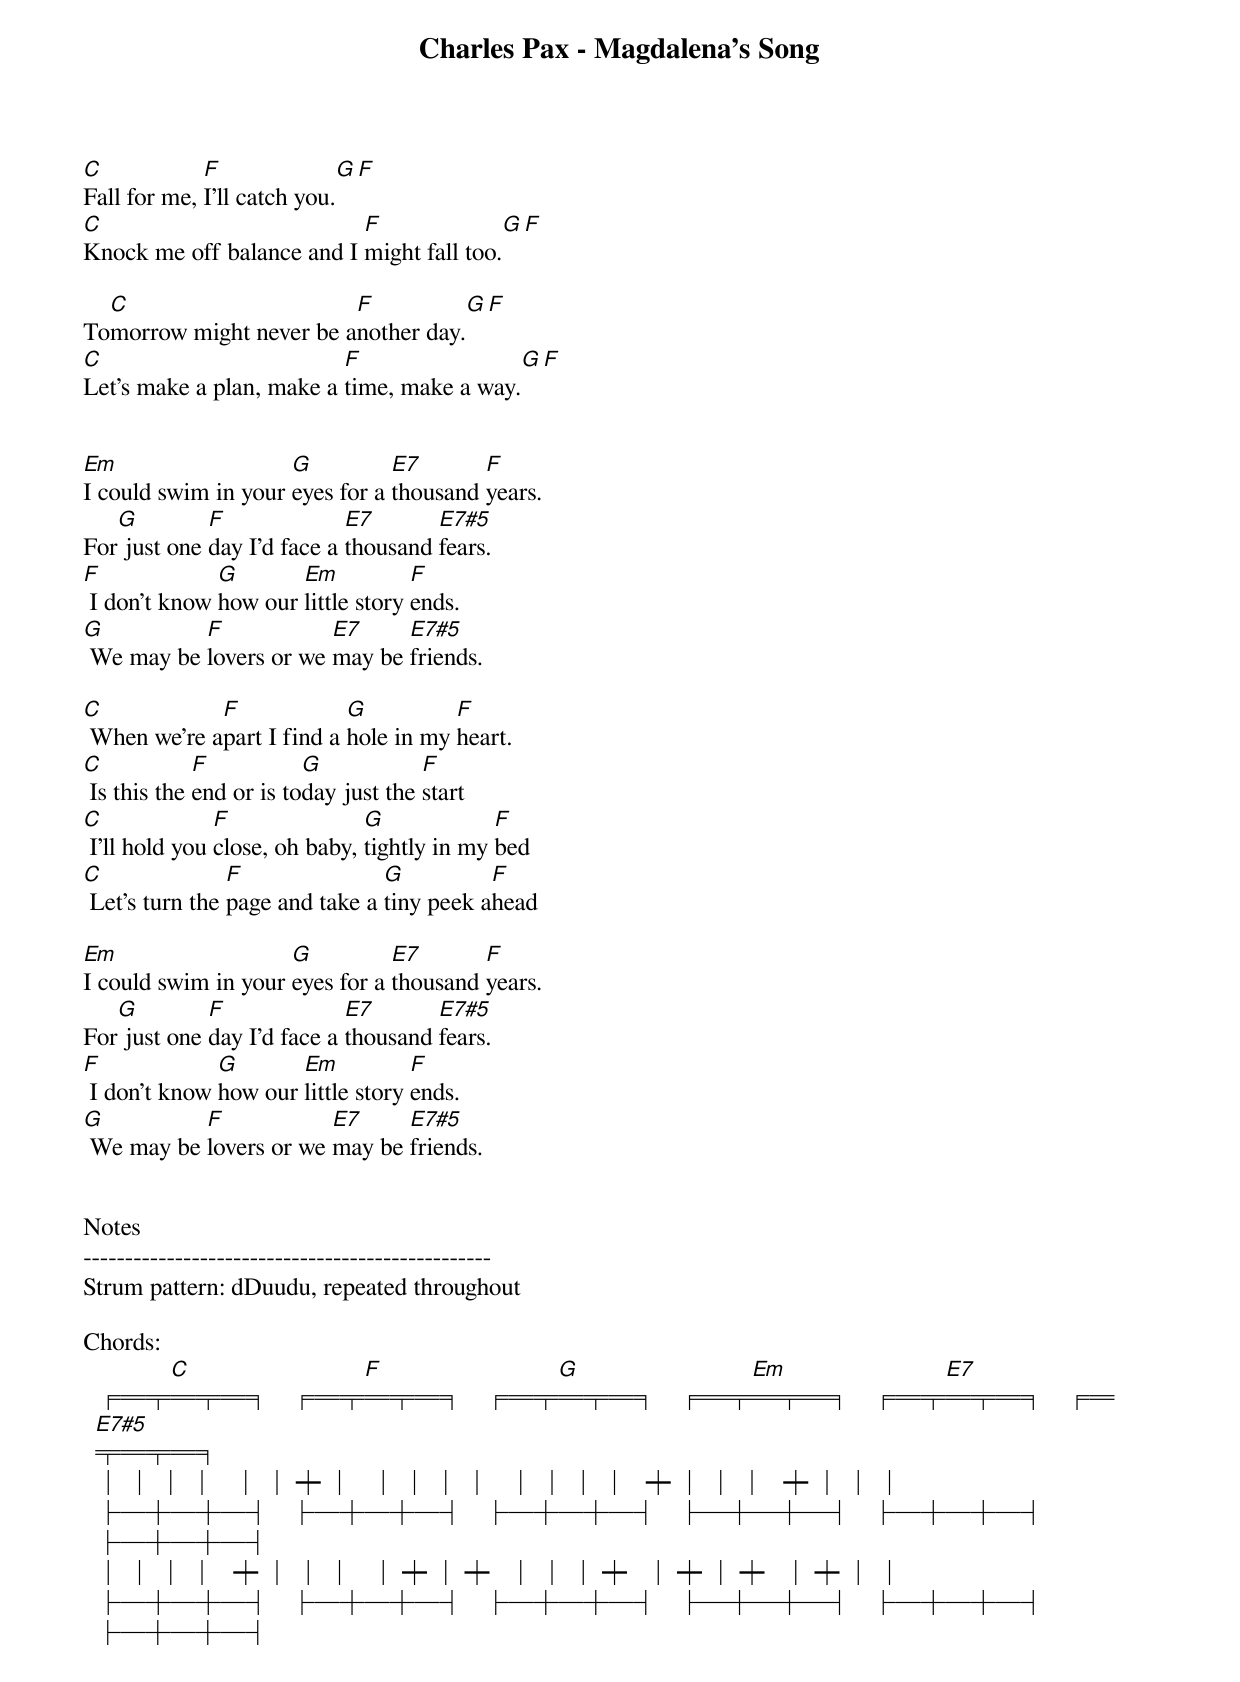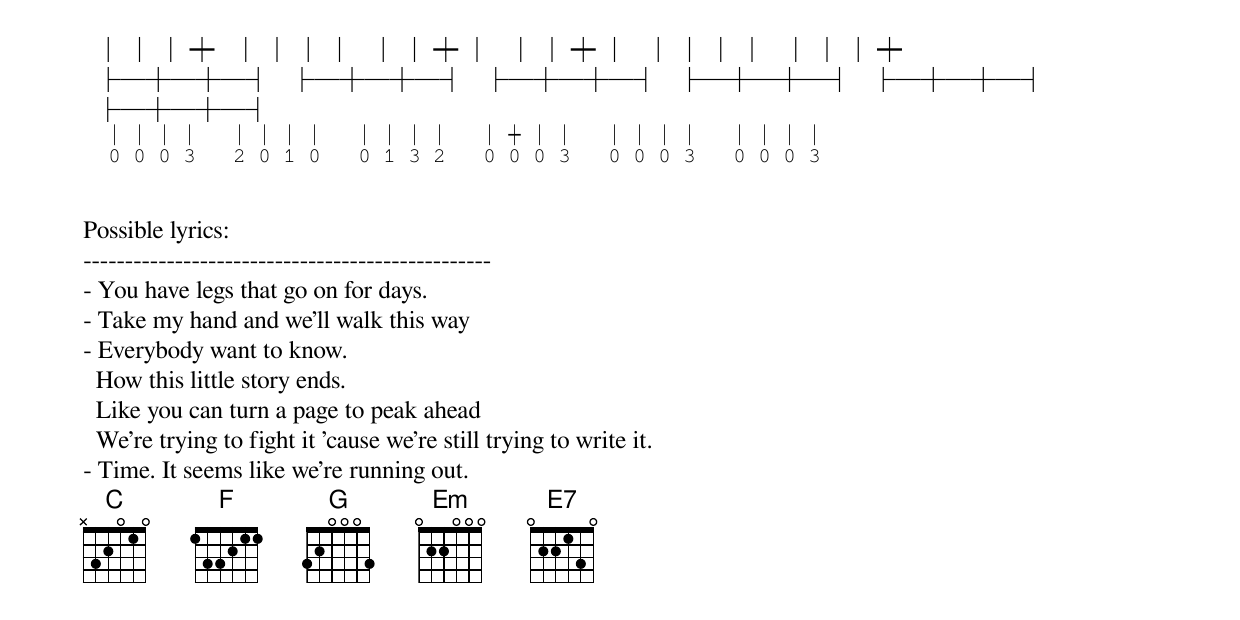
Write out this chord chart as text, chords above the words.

Charles Pax - Magdalena's Song


C            F               G F
Fall for me, I'll catch you.
C                          F               G F
Knock me off balance and I might fall too.

  C                      F           G F
Tomorrow might never be another day.
C                         F                 G F
Let's make a plan, make a time, make a way.


Em                   G          E7       F
I could swim in your eyes for a thousand years.
   G         F              E7       E7#5
For just one day I'd face a thousand fears.
F             G       Em           F
 I don't know how our little story ends.
G          F            E7     E7#5
 We may be lovers or we may be friends.

C            F             G          F
 When we're apart I find a hole in my heart.
C            F           G            F
 Is this the end or is today just the start
C              F               G             F
 I'll hold you close, oh baby, tightly in my bed
C               F               G          F
 Let's turn the page and take a tiny peek ahead

Em                   G          E7       F
I could swim in your eyes for a thousand years.
   G         F              E7       E7#5
For just one day I'd face a thousand fears.
F             G       Em           F
 I don't know how our little story ends.
G          F            E7     E7#5
 We may be lovers or we may be friends.


Notes
-------------------------------------------------
Strum pattern: dDuudu, repeated throughout

Chords:
     C         F         G         Em        E7       E7#5
  ╒═╤═╤═╕   ╒═╤═╤═╕   ╒═╤═╤═╕   ╒═╤═╤═╕   ╒═╤═╤═╕   ╒═╤═╤═╕
  │ │ │ │   │ │ ┿ │   │ │ │ │   │ │ │ │   ┿ │ │ │   ┿ │ │ │
  ├─┼─┼─┤   ├─┼─┼─┤   ├─┼─┼─┤   ├─┼─┼─┤   ├─┼─┼─┤   ├─┼─┼─┤
  │ │ │ │   ┿ │ │ │   │ ┿ │ ┿   │ │ │ ┿   │ ┿ │ ┿   │ ┿ │ │
  ├─┼─┼─┤   ├─┼─┼─┤   ├─┼─┼─┤   ├─┼─┼─┤   ├─┼─┼─┤   ├─┼─┼─┤
  │ │ │ ┿   │ │ │ │   │ │ ┿ │   │ │ ┿ │   │ │ │ │   │ │ │ ┿
  ├─┼─┼─┤   ├─┼─┼─┤   ├─┼─┼─┤   ├─┼─┼─┤   ├─┼─┼─┤   ├─┼─┼─┤
  │ │ │ │   │ │ │ │   │ │ │ │   │ ┿ │ │   │ │ │ │   │ │ │ │
  0 0 0 3   2 0 1 0   0 1 3 2   0 0 0 3   0 0 0 3   0 0 0 3


Possible lyrics:
-------------------------------------------------
- You have legs that go on for days.
- Take my hand and we'll walk this way
- Everybody want to know.
  How this little story ends.
  Like you can turn a page to peak ahead
  We're trying to fight it 'cause we're still trying to write it.
- Time. It seems like we're running out.
